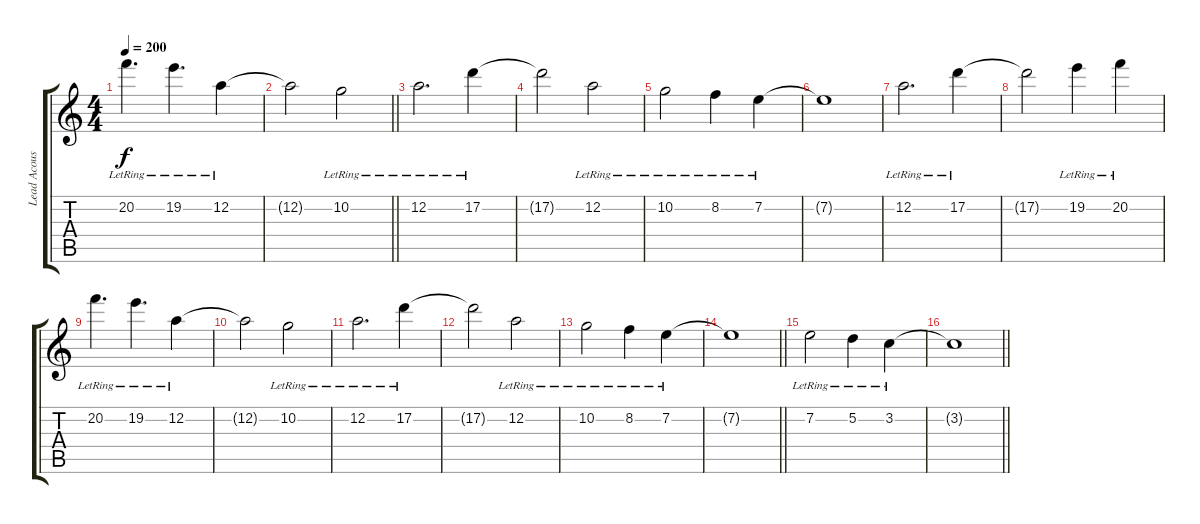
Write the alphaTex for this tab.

\track ("Lead Acoustic" "Lead Acous") {instrument acousticguitarsteel}
\staff {score tabs}
\tuning (D4 A3 F3 C3 G2 D2) {hide}
\ts (4 4)
\tempo 200
\clef g2
\ks c
20.2{lr}.4{d dy f} 19.2{lr}.4{d} 12.2{lr}.4 |
\barLineRight lightlight
12.2{t}.2 10.2{lr}.2 |
12.2{lr}.2{d} 17.2{lr}.4 |
17.2{t}.2 12.2{lr}.2 |
10.2{lr}.2 8.2{lr}.4 7.2{lr}.4 |
7.2{t}.1 |
12.2{lr}.2{d} 17.2{lr}.4 |
17.2{t}.2 19.2{lr}.4 20.2{lr}.4 |
20.2{lr}.4{d} 19.2{lr}.4{d} 12.2{lr}.4 |
12.2{t}.2 10.2{lr}.2 |
12.2{lr}.2{d} 17.2{lr}.4 |
17.2{t}.2 12.2{lr}.2 |
10.2{lr}.2 8.2{lr}.4 7.2{lr}.4 |
\barLineRight lightlight
7.2{t}.1 |
7.2{lr}.2 5.2{lr}.4 3.2{lr}.4 |
\barLineRight lightlight
3.2{t}.1
